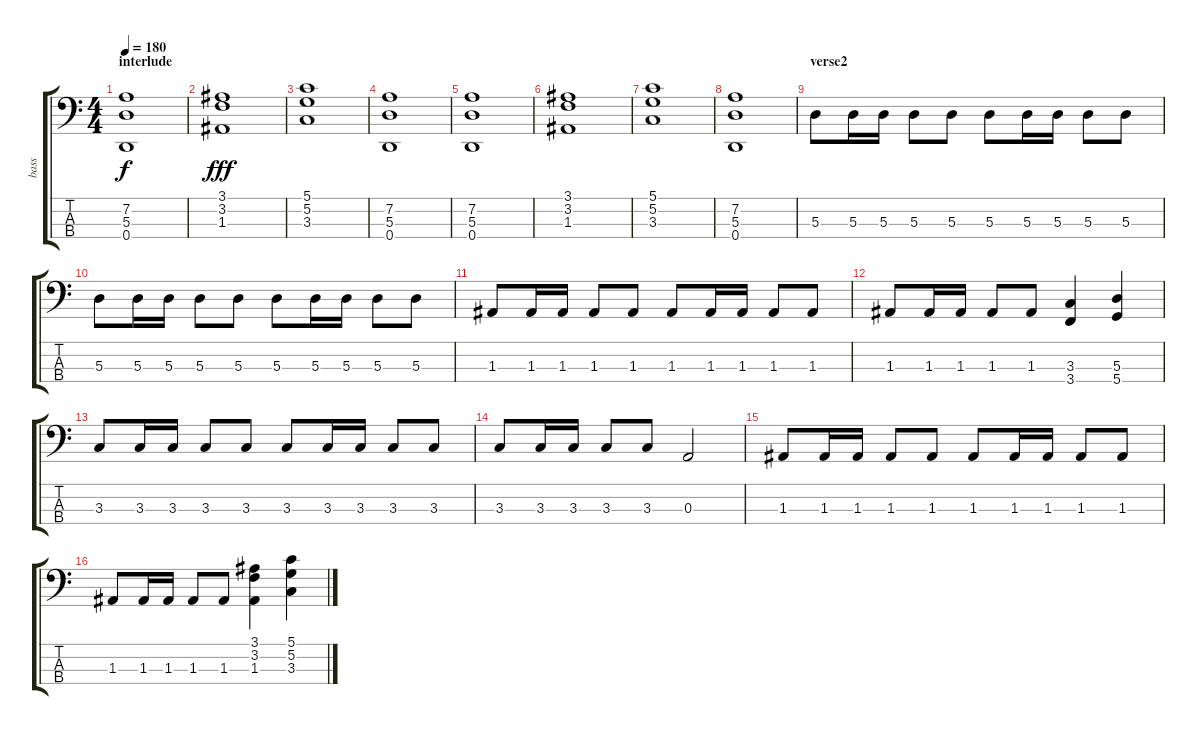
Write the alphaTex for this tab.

\track ("bass" "bass") {instrument electricbassfinger}
\staff {score tabs}
\tuning (G2 D2 A1 D1) {hide}
\ts (4 4)
\section ("" "interlude")
\tempo 180
\clef f4
\ks c
(7.2{t} 5.3{t} 0.4{t}).1{dy f} |
(3.1 3.2 1.3).1{dy fff} |
(5.1 5.2 3.3).1 |
(7.2 5.3 0.4).1 |
(7.2 5.3 0.4).1 |
(3.1 3.2 1.3).1 |
(5.1 5.2 3.3).1 |
(7.2 5.3 0.4).1 |
\section ("" "verse2")
5.3.8 5.3.16 5.3.16 5.3.8 5.3.8 5.3.8 5.3.16 5.3.16 5.3.8 5.3.8 |
5.3.8 5.3.16 5.3.16 5.3.8 5.3.8 5.3.8 5.3.16 5.3.16 5.3.8 5.3.8 |
1.3.8 1.3.16 1.3.16 1.3.8 1.3.8 1.3.8 1.3.16 1.3.16 1.3.8 1.3.8 |
1.3.8 1.3.16 1.3.16 1.3.8 1.3.8 (3.3 3.4).4 (5.3 5.4).4 |
3.3.8 3.3.16 3.3.16 3.3.8 3.3.8 3.3.8 3.3.16 3.3.16 3.3.8 3.3.8 |
3.3.8 3.3.16 3.3.16 3.3.8 3.3.8 0.3.2 |
1.3.8 1.3.16 1.3.16 1.3.8 1.3.8 1.3.8 1.3.16 1.3.16 1.3.8 1.3.8 |
1.3.8 1.3.16 1.3.16 1.3.8 1.3.8 (3.1 3.2 1.3).4 (5.1 5.2 3.3).4
